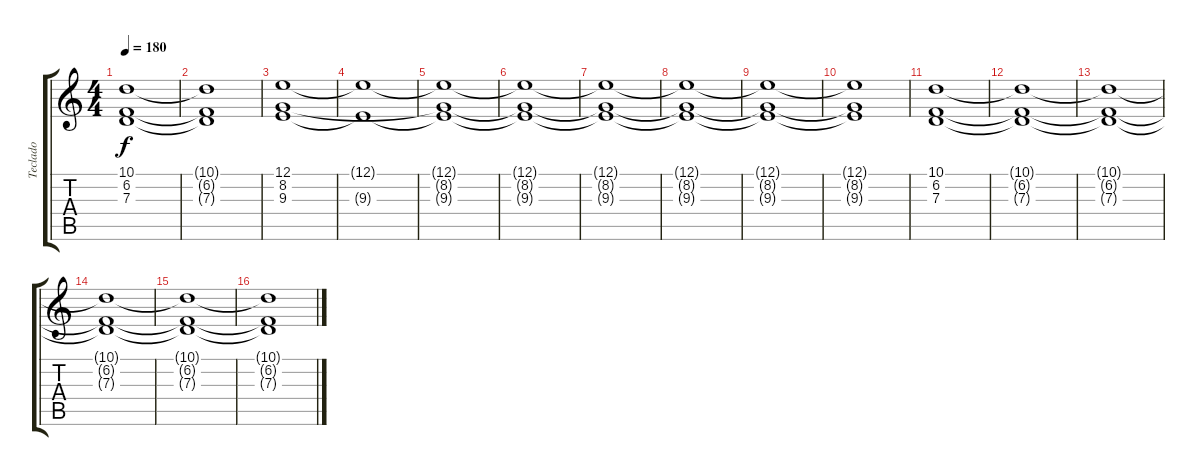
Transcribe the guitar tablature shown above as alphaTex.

\track ("Teclado" "Teclado") {instrument stringensemble1}
\staff {score tabs}
\tuning (E4 B3 G3 D3 A2 E2) {hide}
\ts (4 4)
\tempo 180
\clef g2
\ks c
(10.1{t} 6.2{t} 7.3{t}).1{dy f} |
(10.1{t} 6.2{t} 7.3{t}).1 |
(12.1 8.2 9.3).1 |
(12.1{t} 9.3{t}).1 |
(12.1{t} 8.2{t} 9.3{t}).1 |
(12.1{t} 8.2{t} 9.3{t}).1 |
(12.1{t} 8.2{t} 9.3{t}).1 |
(12.1{t} 8.2{t} 9.3{t}).1 |
(12.1{t} 8.2{t} 9.3{t}).1 |
(12.1{t} 8.2{t} 9.3{t}).1 |
(10.1 6.2 7.3).1 |
(10.1{t} 6.2{t} 7.3{t}).1 |
(10.1{t} 6.2{t} 7.3{t}).1 |
(10.1{t} 6.2{t} 7.3{t}).1 |
(10.1{t} 6.2{t} 7.3{t}).1 |
(10.1{t} 6.2{t} 7.3{t}).1
